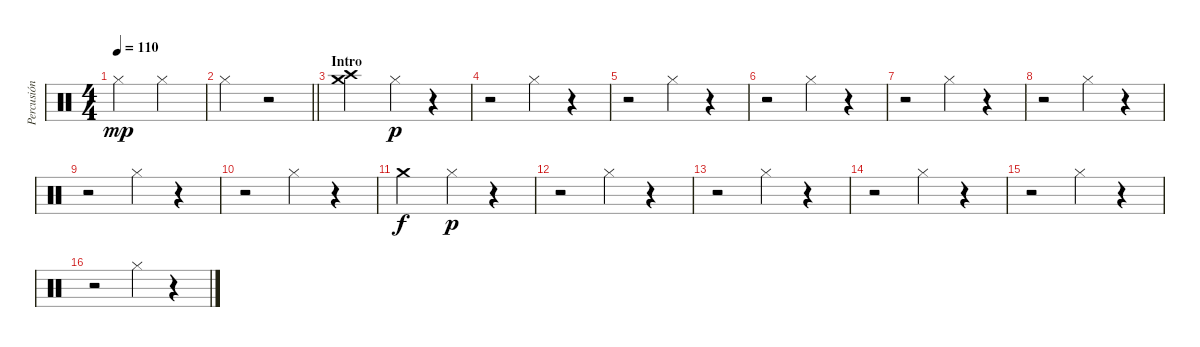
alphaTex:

\track ("Percusión" "Percusión") {instrument percussion}
\staff {score}
\articulation defaults
\ts (4 4)
\tempo 110
\clef neutral
\ks c "Hi-Hat (closed)".2{dy mp} "Hi-Hat (closed)".2
|
\barLineRight lightlight "Hi-Hat (closed)".2
r.2 |
\section ("" "Intro")
("Crash medium (hit)" "Crash high (hit)").2 "Hi-Hat (closed)".4{dy p} r.4 |
r.2 "Hi-Hat (closed)".4 r.4 |
r.2 "Hi-Hat (closed)".4 r.4 |
r.2 "Hi-Hat (closed)".4 r.4 |
r.2 "Hi-Hat (closed)".4 r.4 |
r.2 "Hi-Hat (closed)".4 r.4 |
r.2 "Hi-Hat (closed)".4 r.4 |
r.2 "Hi-Hat (closed)".4 r.4 |
"Crash medium (hit)".2{dy f} "Hi-Hat (closed)".4{dy p} r.4 |
r.2 "Hi-Hat (closed)".4 r.4 |
r.2 "Hi-Hat (closed)".4 r.4 |
r.2 "Hi-Hat (closed)".4 r.4 |
r.2 "Hi-Hat (closed)".4 r.4 |
r.2 "Hi-Hat (closed)".4 r.4
